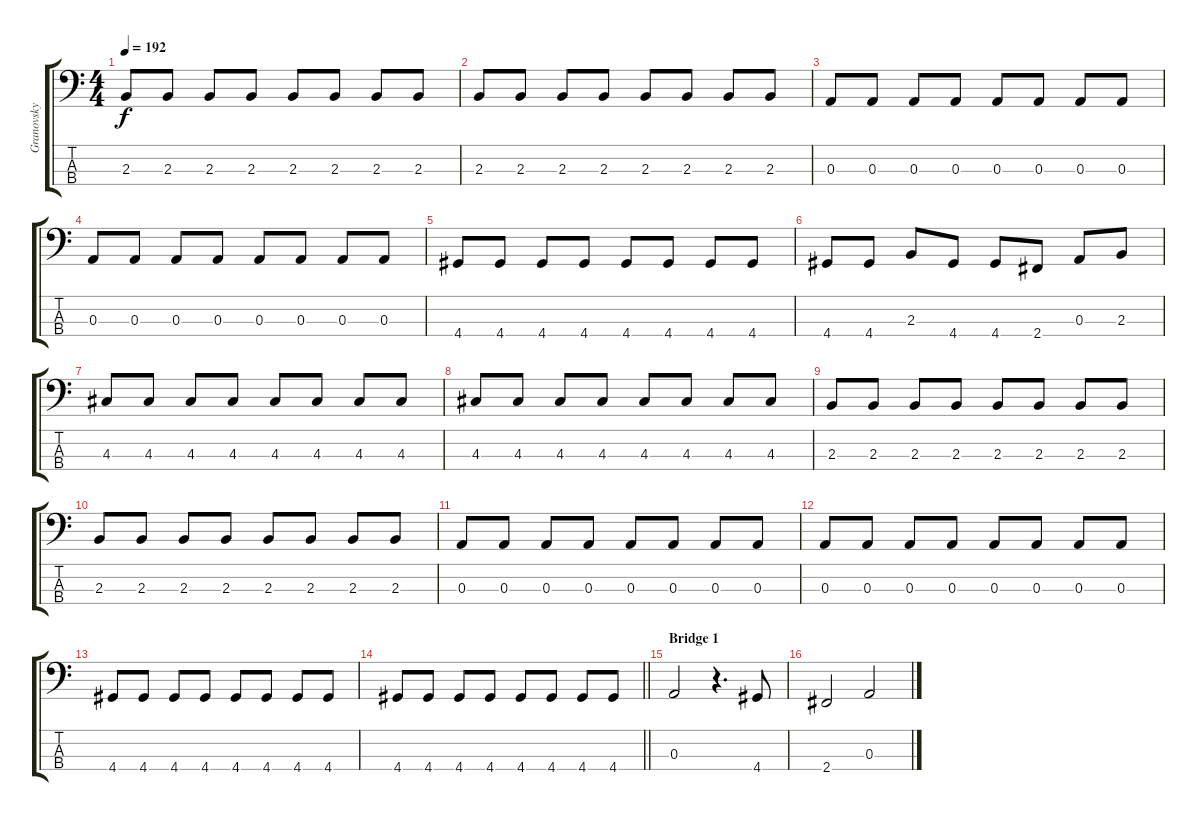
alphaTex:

\track ("Granovsky" "Granovsky") {instrument electricbassfinger}
\staff {score tabs}
\tuning (G2 D2 A1 E1) {hide}
\ts (4 4)
\tempo 192
\clef f4
\ks c
2.3.8{dy f} 2.3.8 2.3.8 2.3.8 2.3.8 2.3.8 2.3.8 2.3.8 |
2.3.8 2.3.8 2.3.8 2.3.8 2.3.8 2.3.8 2.3.8 2.3.8 |
0.3.8 0.3.8 0.3.8 0.3.8 0.3.8 0.3.8 0.3.8 0.3.8 |
0.3.8 0.3.8 0.3.8 0.3.8 0.3.8 0.3.8 0.3.8 0.3.8 |
4.4.8 4.4.8 4.4.8 4.4.8 4.4.8 4.4.8 4.4.8 4.4.8 |
4.4.8 4.4.8 2.3.8 4.4.8 4.4.8 2.4.8 0.3.8 2.3.8 |
4.3.8 4.3.8 4.3.8 4.3.8 4.3.8 4.3.8 4.3.8 4.3.8 |
4.3.8 4.3.8 4.3.8 4.3.8 4.3.8 4.3.8 4.3.8 4.3.8 |
2.3.8 2.3.8 2.3.8 2.3.8 2.3.8 2.3.8 2.3.8 2.3.8 |
2.3.8 2.3.8 2.3.8 2.3.8 2.3.8 2.3.8 2.3.8 2.3.8 |
0.3.8 0.3.8 0.3.8 0.3.8 0.3.8 0.3.8 0.3.8 0.3.8 |
0.3.8 0.3.8 0.3.8 0.3.8 0.3.8 0.3.8 0.3.8 0.3.8 |
4.4.8 4.4.8 4.4.8 4.4.8 4.4.8 4.4.8 4.4.8 4.4.8 |
\barLineRight lightlight
4.4.8 4.4.8 4.4.8 4.4.8 4.4.8 4.4.8 4.4.8 4.4.8 |
\section ("" "Bridge 1")
0.3.2 r.4{d} 4.4.8 |
2.4.2 0.3.2
